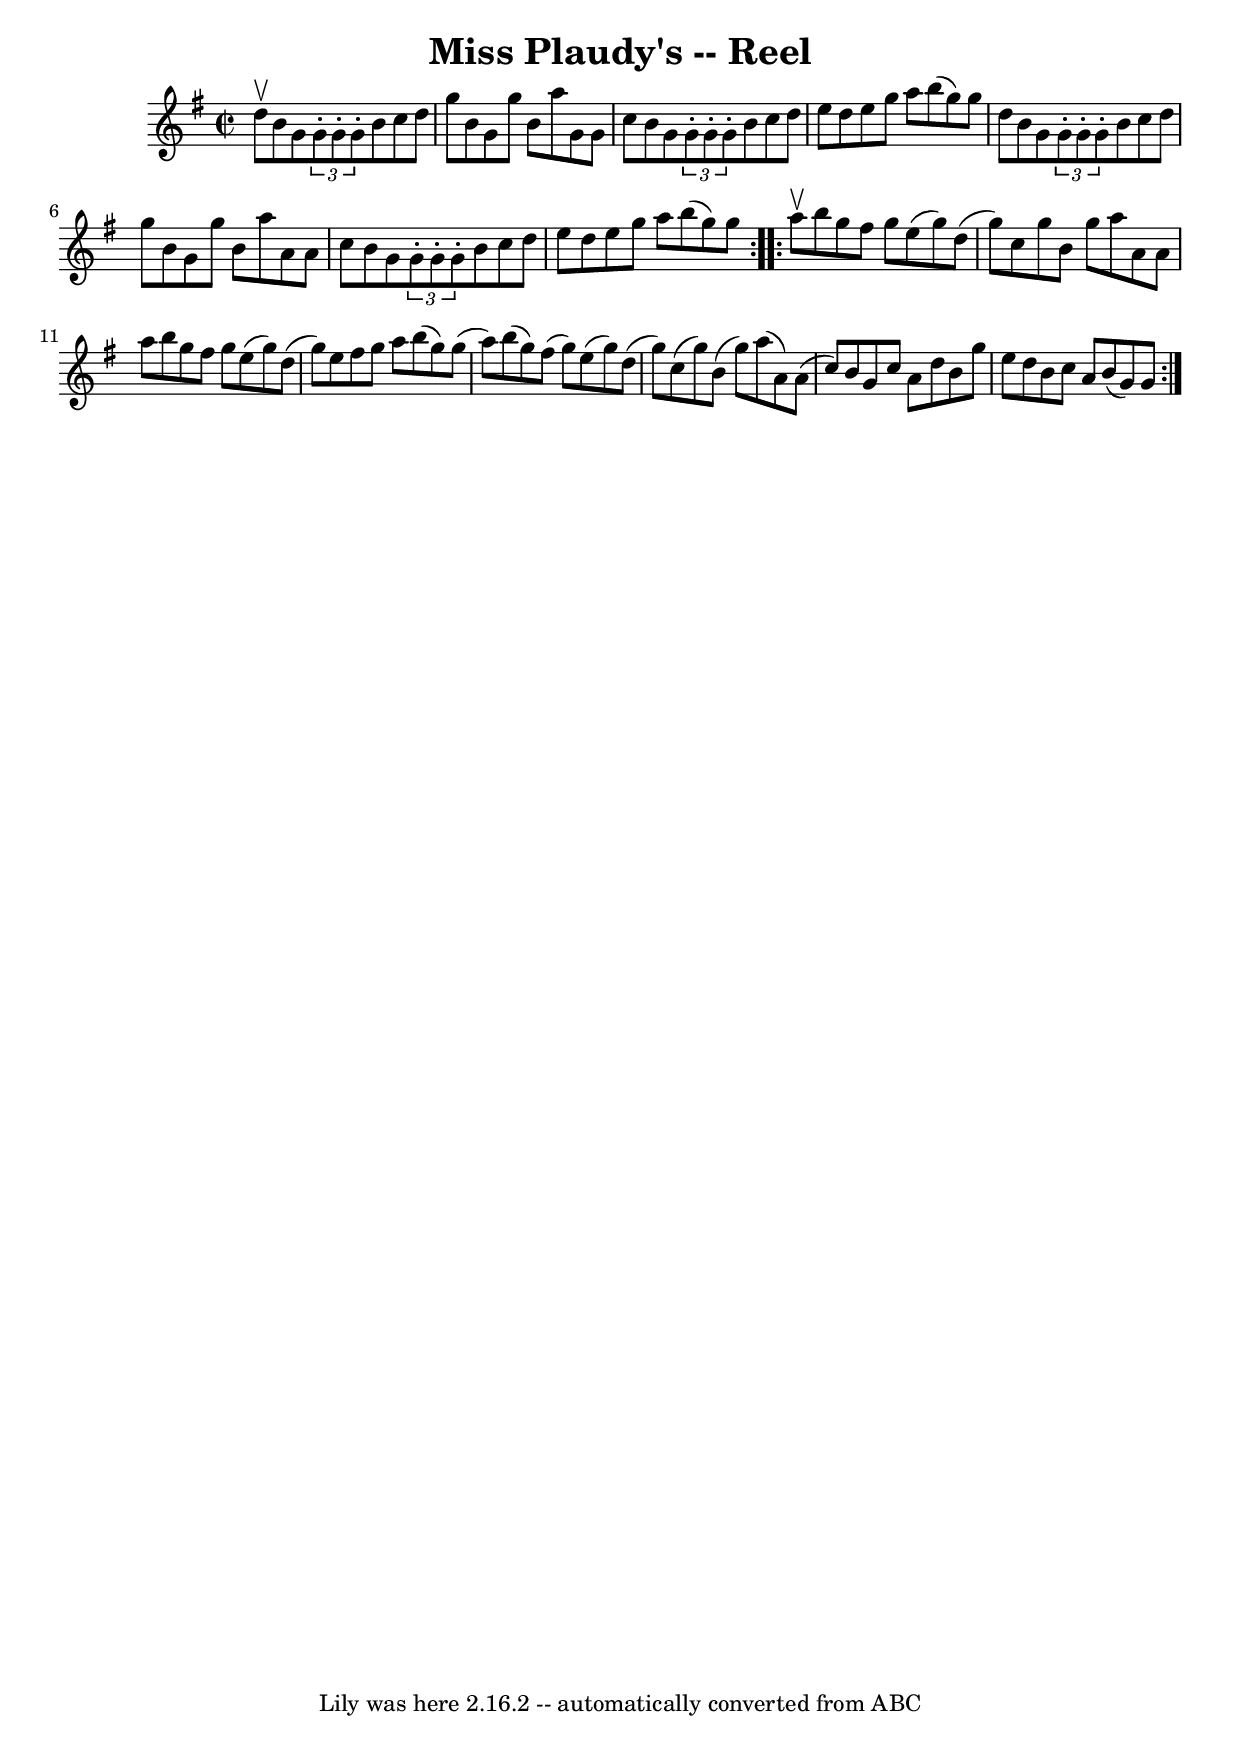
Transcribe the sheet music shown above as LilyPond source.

\version "2.16.2"
\include "Mammoth.ily"
\header {
  %% book = "Ryan's Mammoth Collection"
  crossRefNumber = "1"
  footnotes = "\\\\271"
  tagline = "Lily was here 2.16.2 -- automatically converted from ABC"
  title = "Miss Plaudy's -- Reel"

}
voicedefault =  {



  \repeat volta 2 {

    \override Staff.TimeSignature #'style = #'C
    \time 2/2 
    \key g \major
 d''8^\upbow |
    b'8 g'8  \times 2/3 {   
      g'8 -. g'8 -. g'8 -. 
    } b'8 c''8 d''8 g''8    |
    b'8    
    g'8 g''8 b'8 a''8 g'8 g'8 c''8    |
    b'8 g'8  
    \times 2/3 { g'8 -. g'8 -. g'8 -. 
	       } b'8 c''8 d''8 e''8    
    |
    d''8 e''8 g''8 a''8 b''8 (g''8) g''8 d''8    
    |
    b'8 g'8  \times 2/3 { g'8 -. g'8 -. g'8 -. 
			} b'8    
    c''8 d''8 g''8    |
    b'8 g'8 g''8 b'8 a''8 a'8    
    a'8 c''8    |
    b'8 g'8  \times 2/3 { g'8 -. g'8 -. g'8 -. 
			} 
    b'8 c''8 d''8 e''8    |
    d''8 e''8 g''8 a''8    
    b''8 (g''8) g''8  
  }     
  \repeat volta 2 {
    a''8^\upbow |
    
    b''8 g''8 fis''8 g''8 e''8 (g''8) d''8 (g''8)   
    |
    c''8 g''8 b'8 g''8 a''8 a'8 a'8 a''8    
    |
    b''8 g''8 fis''8 g''8 e''8 (g''8) d''8 (g''8  
    -)   |
    e''8 fis''8 g''8 a''8 b''8 (g''8) g''8 (
    a''8)   |
    b''8 (g''8) fis''8 (g''8) e''8 (g''8 
    ) d''8 (g''8)   |
    c''8 (g''8) b'8 (g''8)   
    a''8 (a'8) a'8 (c''8)   |
    b'8 g'8 c''8 a'8    
    d''8 b'8 g''8 e''8    |
    d''8 b'8 c''8 a'8 b'8 (
    g'8) g'8  
  }   

}

\score{
  <<

    \context Staff="default"
    {
      \voicedefault 
      
    }

  >>
  \layout {
    
  }
  \midi {
  }

}
